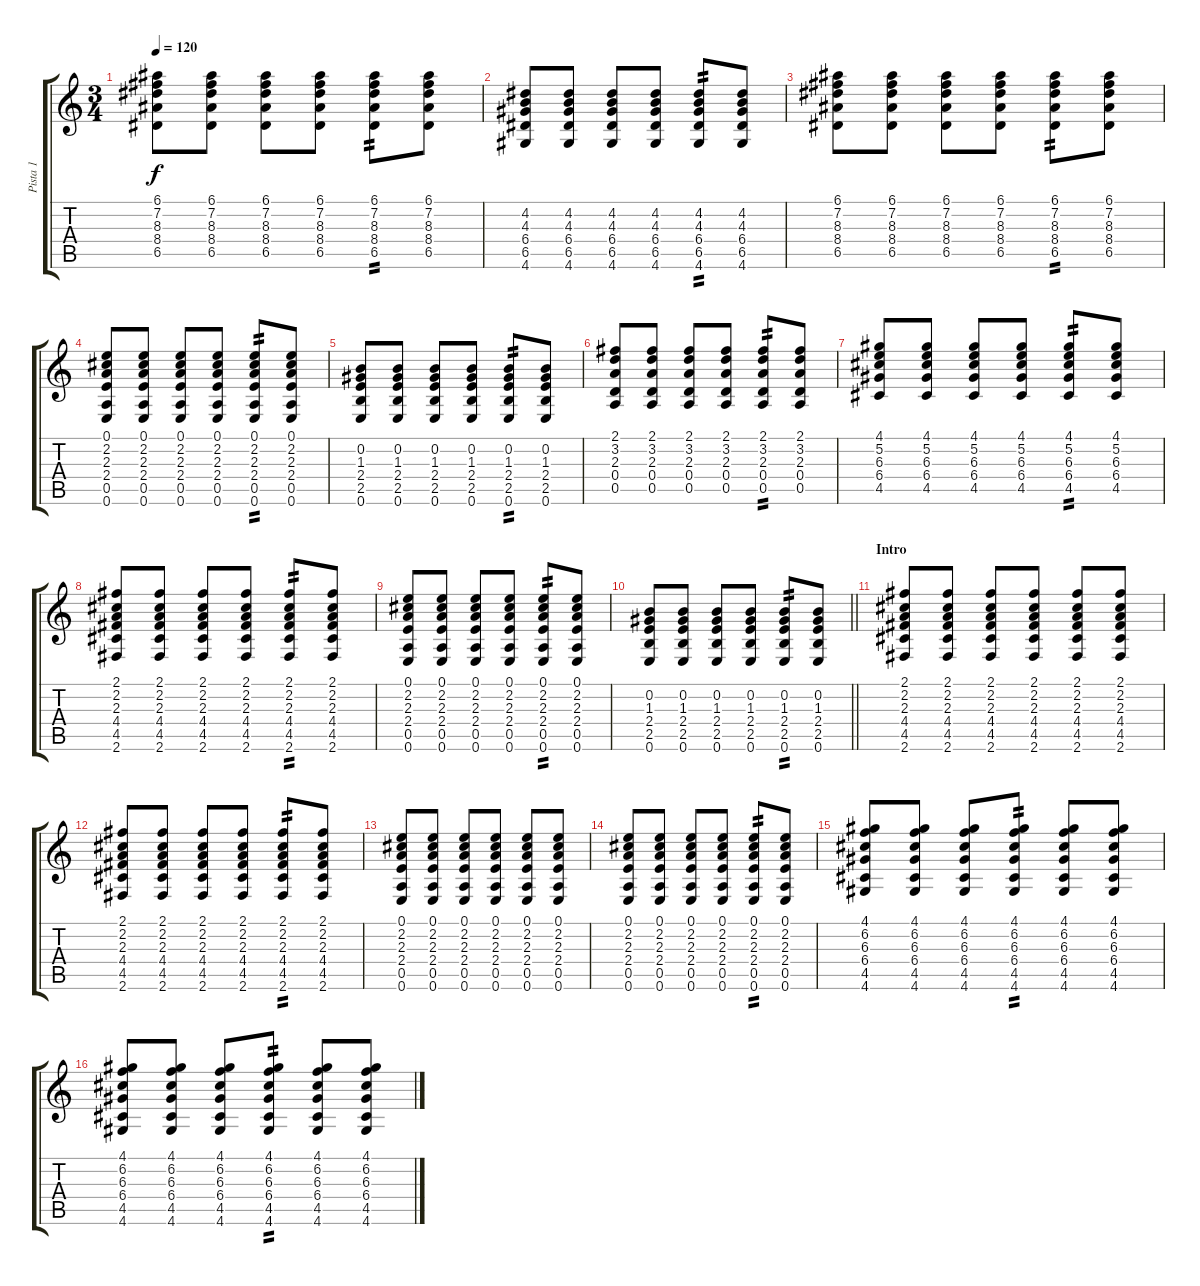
\track ("Pista 1" "Pista 1") {instrument acousticguitarnylon}
\staff {score tabs}
\tuning (E4 B3 G3 D3 A2 E2) {hide}
\ts (3 4)
\tempo 120
\clef g2
\ks c
(6.1 7.2 8.3 8.4 6.5).8{dy f} (6.1 7.2 8.3 8.4 6.5).8 (6.1 7.2 8.3 8.4 6.5).8 (6.1 7.2 8.3 8.4 6.5).8 (6.1 7.2 8.3 8.4 6.5).8{tp 2} (6.1 7.2 8.3 8.4 6.5).8 |
(4.2 4.3 6.4 6.5 4.6).8 (4.2 4.3 6.4 6.5 4.6).8 (4.2 4.3 6.4 6.5 4.6).8 (4.2 4.3 6.4 6.5 4.6).8 (4.2 4.3 6.4 6.5 4.6).8{tp 2} (4.2 4.3 6.4 6.5 4.6).8 |
(6.1 7.2 8.3 8.4 6.5).8 (6.1 7.2 8.3 8.4 6.5).8 (6.1 7.2 8.3 8.4 6.5).8 (6.1 7.2 8.3 8.4 6.5).8 (6.1 7.2 8.3 8.4 6.5).8{tp 2} (6.1 7.2 8.3 8.4 6.5).8 |
(0.1 2.2 2.3 2.4 0.5 0.6).8 (0.1 2.2 2.3 2.4 0.5 0.6).8 (0.1 2.2 2.3 2.4 0.5 0.6).8 (0.1 2.2 2.3 2.4 0.5 0.6).8 (0.1 2.2 2.3 2.4 0.5 0.6).8{tp 2} (0.1 2.2 2.3 2.4 0.5 0.6).8 |
(0.2 1.3 2.4 2.5 0.6).8 (0.2 1.3 2.4 2.5 0.6).8 (0.2 1.3 2.4 2.5 0.6).8 (0.2 1.3 2.4 2.5 0.6).8 (0.2 1.3 2.4 2.5 0.6).8{tp 2} (0.2 1.3 2.4 2.5 0.6).8 |
(2.1 3.2 2.3 0.4 0.5).8 (2.1 3.2 2.3 0.4 0.5).8 (2.1 3.2 2.3 0.4 0.5).8 (2.1 3.2 2.3 0.4 0.5).8 (2.1 3.2 2.3 0.4 0.5).8{tp 2} (2.1 3.2 2.3 0.4 0.5).8 |
(4.1 5.2 6.3 6.4 4.5).8 (4.1 5.2 6.3 6.4 4.5).8 (4.1 5.2 6.3 6.4 4.5).8 (4.1 5.2 6.3 6.4 4.5).8 (4.1 5.2 6.3 6.4 4.5).8{tp 2} (4.1 5.2 6.3 6.4 4.5).8 |
(2.1 2.2 2.3 4.4 4.5 2.6).8 (2.1 2.2 2.3 4.4 4.5 2.6).8 (2.1 2.2 2.3 4.4 4.5 2.6).8 (2.1 2.2 2.3 4.4 4.5 2.6).8 (2.1 2.2 2.3 4.4 4.5 2.6).8{tp 2} (2.1 2.2 2.3 4.4 4.5 2.6).8 |
(0.1 2.2 2.3 2.4 0.5 0.6).8 (0.1 2.2 2.3 2.4 0.5 0.6).8 (0.1 2.2 2.3 2.4 0.5 0.6).8 (0.1 2.2 2.3 2.4 0.5 0.6).8 (0.1 2.2 2.3 2.4 0.5 0.6).8{tp 2} (0.1 2.2 2.3 2.4 0.5 0.6).8 |
\barLineRight lightlight
(0.2 1.3 2.4 2.5 0.6).8 (0.2 1.3 2.4 2.5 0.6).8 (0.2 1.3 2.4 2.5 0.6).8 (0.2 1.3 2.4 2.5 0.6).8 (0.2 1.3 2.4 2.5 0.6).8{tp 2} (0.2 1.3 2.4 2.5 0.6).8 |
\section ("" "Intro")
(2.1 2.2 2.3 4.4 4.5 2.6).8 (2.1 2.2 2.3 4.4 4.5 2.6).8 (2.1 2.2 2.3 4.4 4.5 2.6).8 (2.1 2.2 2.3 4.4 4.5 2.6).8 (2.1 2.2 2.3 4.4 4.5 2.6).8 (2.1 2.2 2.3 4.4 4.5 2.6).8 |
(2.1 2.2 2.3 4.4 4.5 2.6).8 (2.1 2.2 2.3 4.4 4.5 2.6).8 (2.1 2.2 2.3 4.4 4.5 2.6).8 (2.1 2.2 2.3 4.4 4.5 2.6).8 (2.1 2.2 2.3 4.4 4.5 2.6).8{tp 2} (2.1 2.2 2.3 4.4 4.5 2.6).8 |
(0.1 2.2 2.3 2.4 0.5 0.6).8 (0.1 2.2 2.3 2.4 0.5 0.6).8 (0.1 2.2 2.3 2.4 0.5 0.6).8 (0.1 2.2 2.3 2.4 0.5 0.6).8 (0.1 2.2 2.3 2.4 0.5 0.6).8 (0.1 2.2 2.3 2.4 0.5 0.6).8 |
(0.1 2.2 2.3 2.4 0.5 0.6).8 (0.1 2.2 2.3 2.4 0.5 0.6).8 (0.1 2.2 2.3 2.4 0.5 0.6).8 (0.1 2.2 2.3 2.4 0.5 0.6).8 (0.1 2.2 2.3 2.4 0.5 0.6).8{tp 2} (0.1 2.2 2.3 2.4 0.5 0.6).8 |
(4.1 6.2 6.3 6.4 4.5 4.6).8 (4.1 6.2 6.3 6.4 4.5 4.6).8 (4.1 6.2 6.3 6.4 4.5 4.6).8 (4.1 6.2 6.3 6.4 4.5 4.6).8{tp 2} (4.1 6.2 6.3 6.4 4.5 4.6).8 (4.1 6.2 6.3 6.4 4.5 4.6).8 |
(4.1 6.2 6.3 6.4 4.5 4.6).8 (4.1 6.2 6.3 6.4 4.5 4.6).8 (4.1 6.2 6.3 6.4 4.5 4.6).8 (4.1 6.2 6.3 6.4 4.5 4.6).8{tp 2} (4.1 6.2 6.3 6.4 4.5 4.6).8 (4.1 6.2 6.3 6.4 4.5 4.6).8
